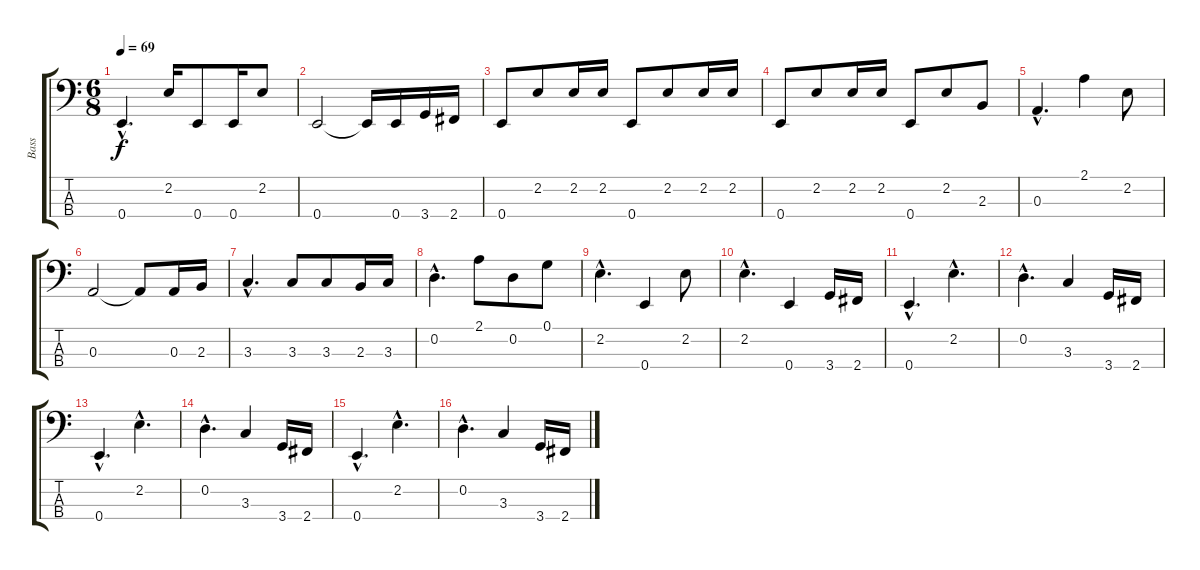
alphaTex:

\track ("Bass" "Bass") {instrument electricbasspick}
\staff {score tabs}
\tuning (G2 D2 A1 E1) {hide}
\ts (6 8)
\tempo 69
\clef f4
\ks c
0.4{hac}.4{d dy f} 2.2.16 0.4.8 0.4.16 2.2.8 |
0.4.2 0.4{t}.16 0.4.16 3.4.16 2.4.16 |
0.4.8 2.2.8 2.2.16 2.2.16 0.4.8 2.2.8 2.2.16 2.2.16 |
0.4.8 2.2.8 2.2.16 2.2.16 0.4.8 2.2.8 2.3.8 |
0.3{hac}.4{d} 2.1.4 2.2.8 |
0.3.2 0.3{t}.8 0.3.16 2.3.16 |
3.3{hac}.4{d} 3.3.8 3.3.8 2.3.16 3.3.16 |
0.2{hac}.4{d} 2.1.8 0.2.8 0.1.8 |
2.2{hac}.4{d} 0.4.4 2.2.8 |
2.2{hac}.4{d} 0.4.4 3.4.16 2.4.16 |
0.4{hac}.4{d} 2.2{hac}.4{d} |
0.2{hac}.4{d} 3.3.4 3.4.16 2.4.16 |
0.4{hac}.4{d} 2.2{hac}.4{d} |
0.2{hac}.4{d} 3.3.4 3.4.16 2.4.16 |
0.4{hac}.4{d} 2.2{hac}.4{d} |
0.2{hac}.4{d} 3.3.4 3.4.16 2.4.16
